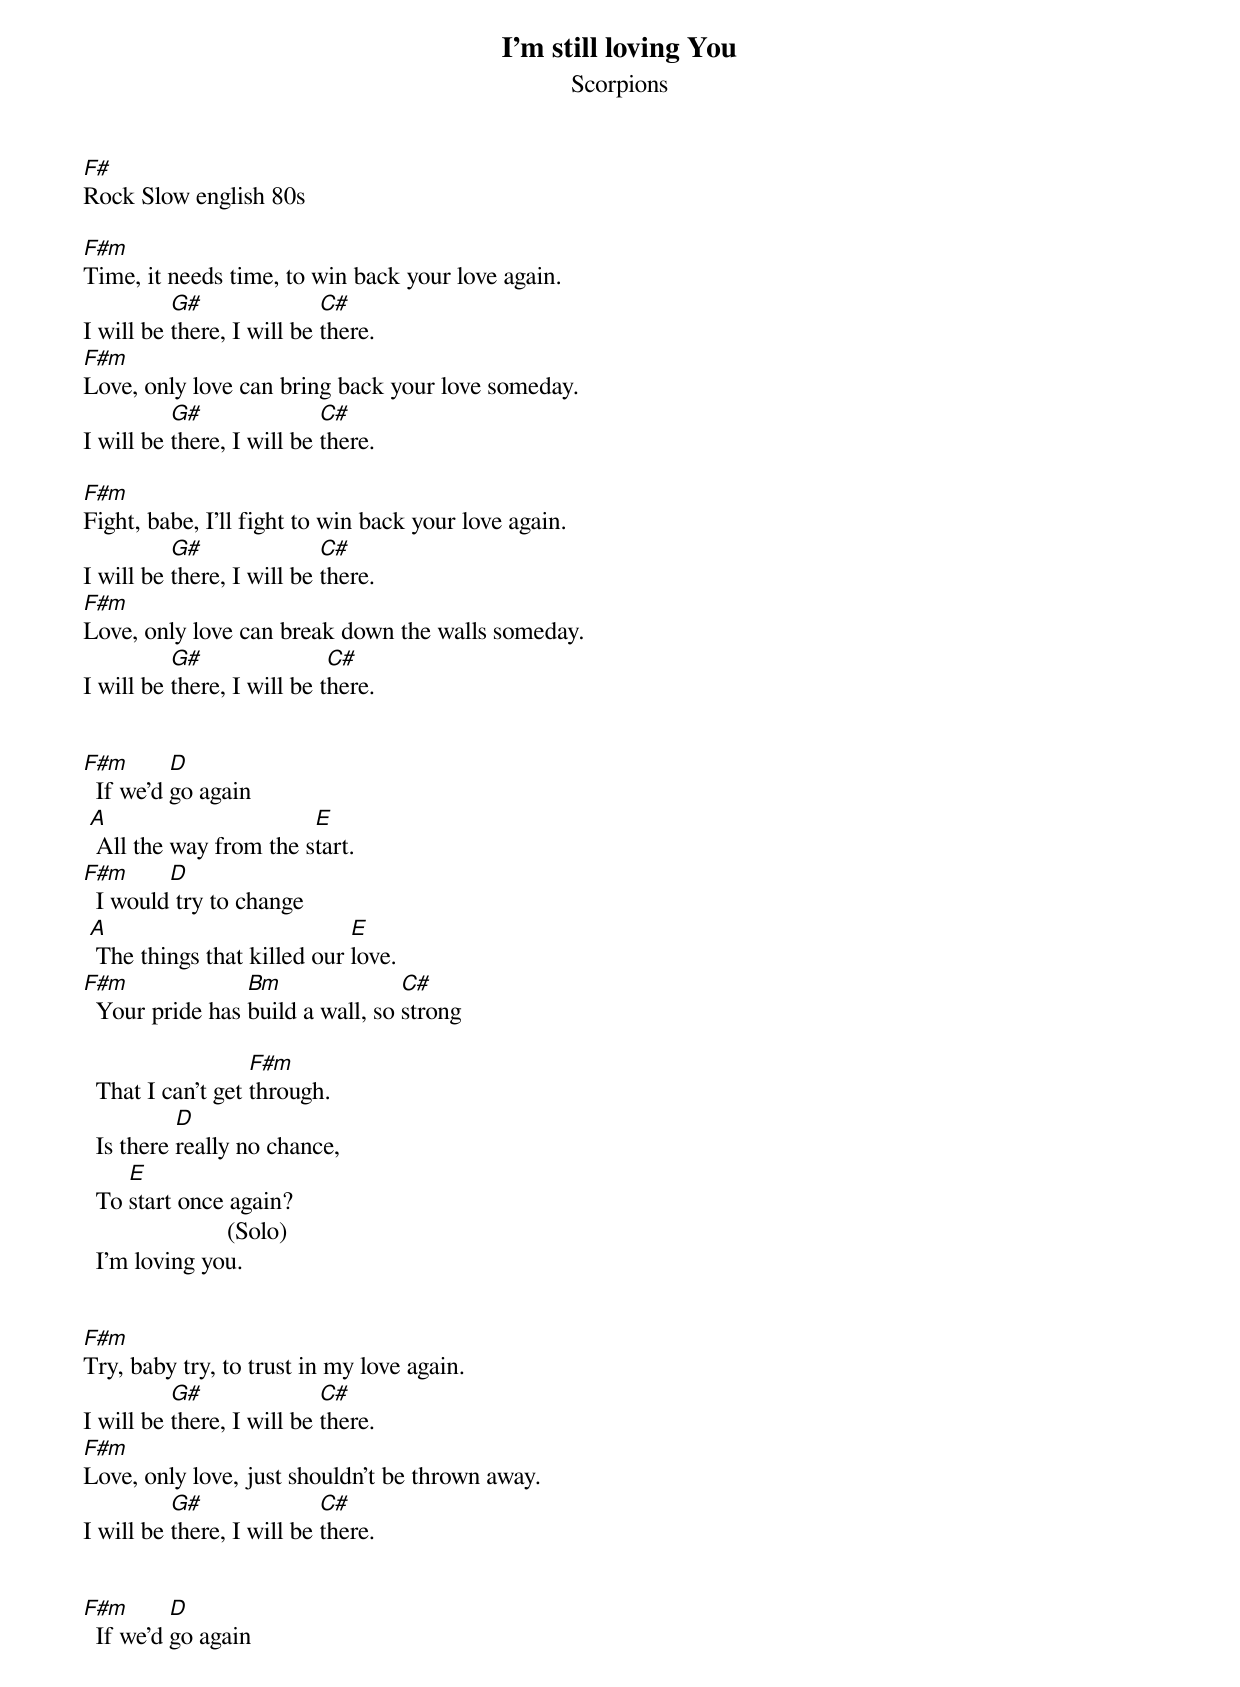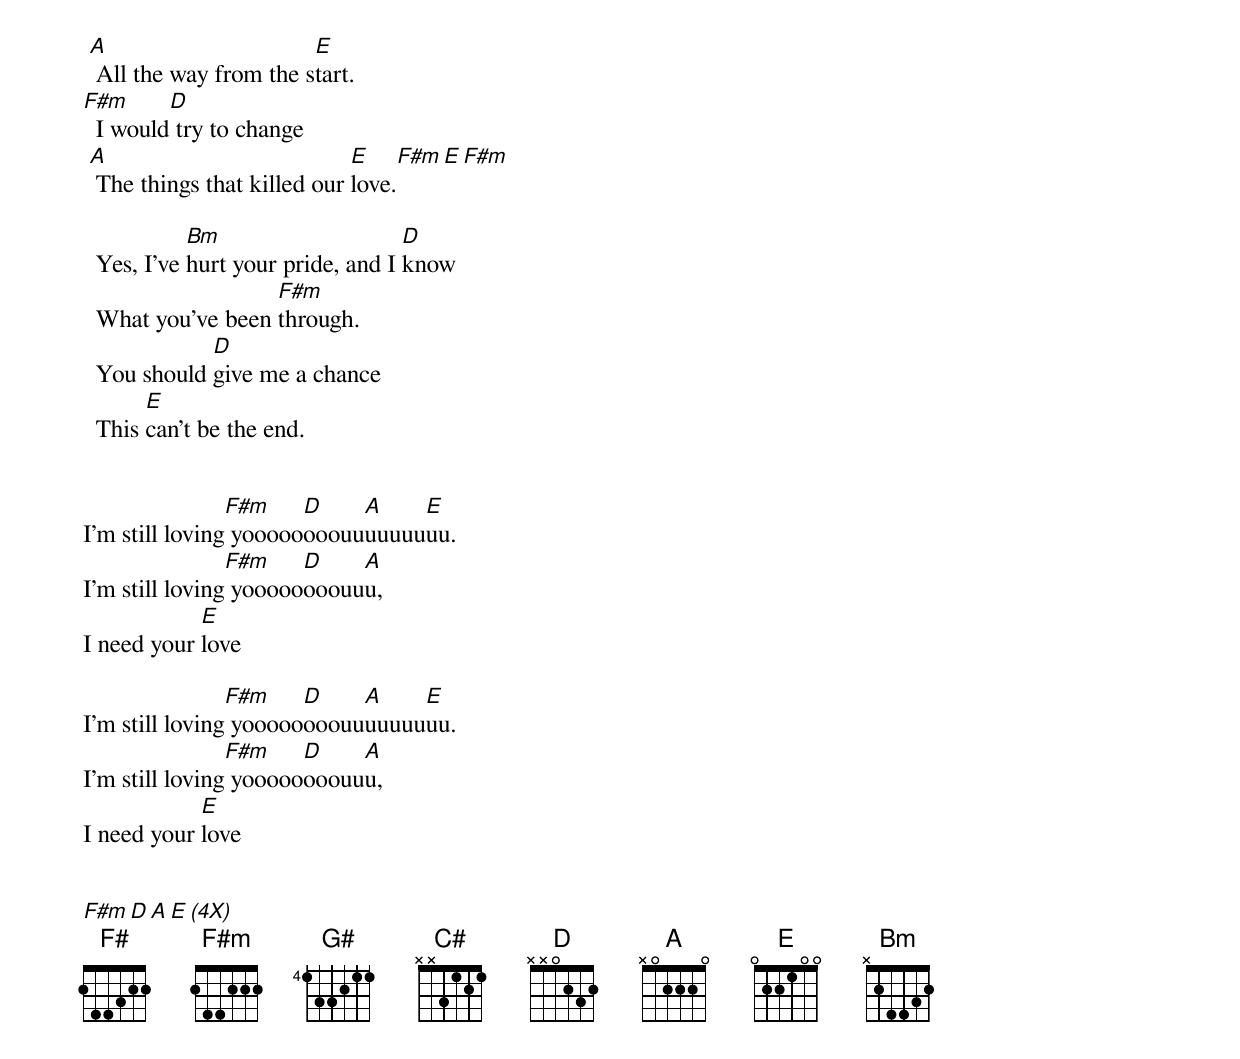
I'm still loving You
Scorpions
F#
Rock Slow english 80s

F#m
Time, it needs time, to win back your love again.
          G#               C#
I will be there, I will be there.
F#m
Love, only love can bring back your love someday.
          G#               C#
I will be there, I will be there.

F#m
Fight, babe, I'll fight to win back your love again.
          G#               C#
I will be there, I will be there.
F#m
Love, only love can break down the walls someday.
          G#                C#
I will be there, I will be there.


F#m       D
  If we'd go again
 A                      E
  All the way from the start.
F#m      D
  I would try to change
 A                           E
  The things that killed our love.
F#m              Bm               C#
  Your pride has build a wall, so strong

                   F#m
  That I can't get through.
           D
  Is there really no chance,
     E
  To start once again?
                       (Solo)
  I'm loving you.


F#m
Try, baby try, to trust in my love again.
          G#               C#
I will be there, I will be there.
F#m
Love, only love, just shouldn't be thrown away.
          G#               C#
I will be there, I will be there.


F#m       D
  If we'd go again
 A                      E
  All the way from the start.
F#m      D
  I would try to change
 A                           E     F#m E F#m
  The things that killed our love.

            Bm                     D
  Yes, I've hurt your pride, and I know
                   F#m
  What you've been through.
             D
  You should give me a chance
       E
  This can't be the end.


                F#m    D    A    E
I'm still loving yoooooooouuuuuuuuu.
                F#m    D    A
I'm still loving yoooooooouuu,
            E
I need your love

                F#m    D    A    E
I'm still loving yoooooooouuuuuuuuu.
                F#m    D    A
I'm still loving yoooooooouuu,
            E
I need your love


F#m  D  A  E (4X)
